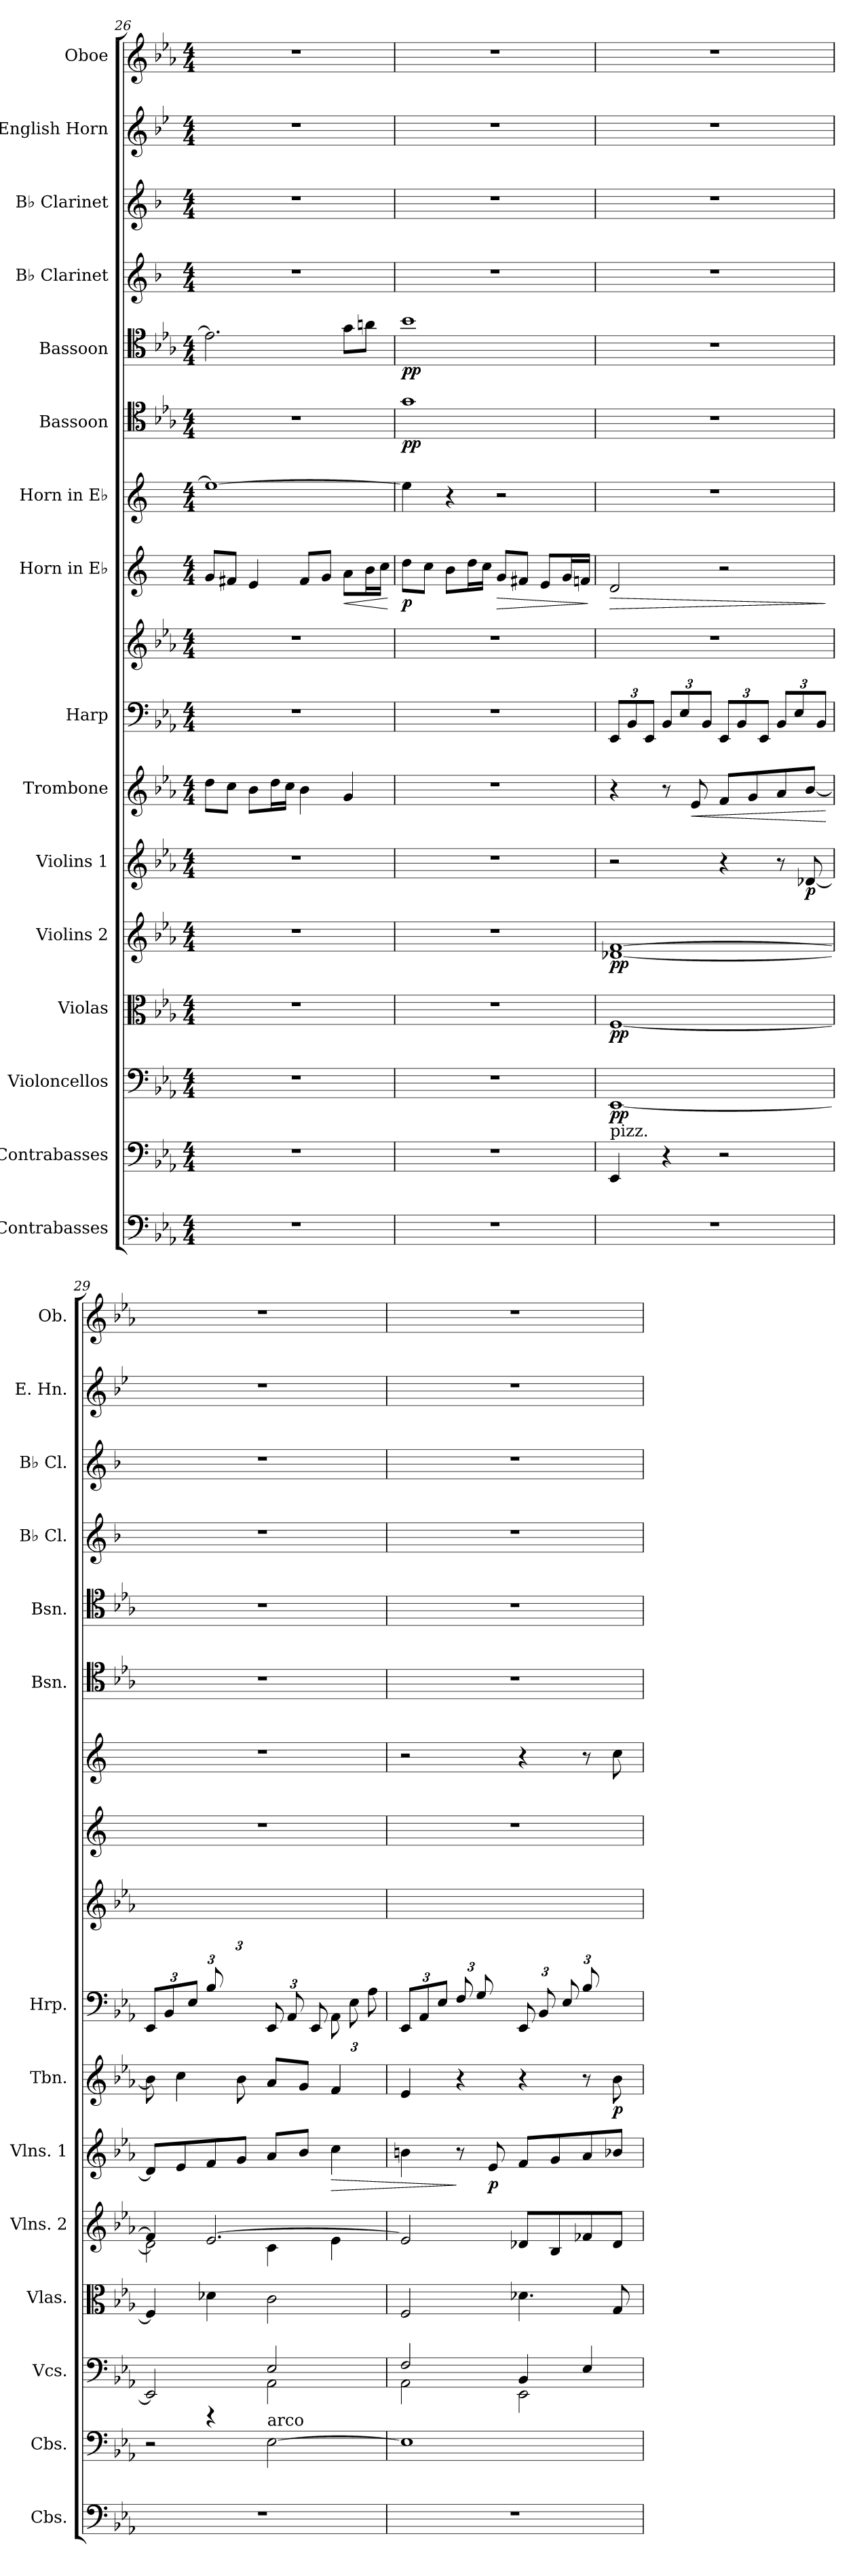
**kern	**kern	**kern	**dynam	**kern	**dynam	**kern	**dynam	**kern	**dynam	**kern	**dynam	**kern	**kern	**kern	**dynam	**kern	**kern	**dynam	**kern	**dynam	**kern	**kern	**kern	**kern
*part16	*part15	*part14	*part14	*part13	*part13	*part12	*part12	*part11	*part11	*part10	*part10	*part9	*part9	*part8	*part8	*part7	*part6	*part6	*part5	*part5	*part4	*part3	*part2	*part1
*staff17	*staff16	*staff15	*staff15	*staff14	*staff14	*staff13	*staff13	*staff12	*staff12	*staff11	*staff11	*staff10	*staff9	*staff8	*staff8	*staff7	*staff6	*staff6	*staff5	*staff5	*staff4	*staff3	*staff2	*staff1
*I"Contrabasses	*I"Contrabasses	*I"Violoncellos	*	*I"Violas	*	*I"Violins 2	*	*I"Violins 1	*	*I"Trombone	*	*I"Harp	*	*I"Horn in E♭	*	*I"Horn in E♭	*I"Bassoon	*	*I"Bassoon	*	*I"B♭ Clarinet	*I"B♭ Clarinet	*I"English Horn	*I"Oboe
*I'Cbs.	*I'Cbs.	*I'Vcs.	*	*I'Vlas.	*	*I'Vlns. 2	*	*I'Vlns. 1	*	*I'Tbn.	*	*I'Hrp.	*	*	*	*	*I'Bsn.	*	*I'Bsn.	*	*I'B♭ Cl.	*I'B♭ Cl.	*I'E. Hn.	*I'Ob.
*clefF4	*clefF4	*clefF4	*	*clefC3	*	*clefG2	*	*clefG2	*	*clefG2	*	*clefF4	*clefG2	*clefG2	*	*clefG2	*clefC4	*	*clefC4	*	*clefG2	*clefG2	*clefG2	*clefG2
*ITrd7c12	*ITrd7c12	*	*	*	*	*	*	*	*	*	*	*	*	*ITrd5c9	*	*ITrd5c9	*	*	*	*	*ITrd1c2	*ITrd1c2	*ITrd4c7	*
*k[b-e-a-]	*k[b-e-a-]	*k[b-e-a-]	*	*k[b-e-a-]	*	*k[b-e-a-]	*	*k[b-e-a-]	*	*k[b-e-a-]	*	*k[b-e-a-]	*k[b-e-a-]	*k[b-e-a-]	*	*k[b-e-a-]	*k[b-e-a-]	*	*k[b-e-a-]	*	*k[b-e-a-]	*k[b-e-a-]	*k[b-e-a-]	*k[b-e-a-]
*M4/4	*M4/4	*M4/4	*	*M4/4	*	*M4/4	*	*M4/4	*	*M4/4	*	*M4/4	*M4/4	*M4/4	*	*M4/4	*M4/4	*	*M4/4	*	*M4/4	*M4/4	*M4/4	*M4/4
=26	=26	=26	=26	=26	=26	=26	=26	=26	=26	=26	=26	=26	=26	=26	=26	=26	=26	=26	=26	=26	=26	=26	=26	=26
*	*	*	*	*	*	*	*	*	*	*	*	*	*	*	*	*	*	*	*	*	*	*	*	*^
1r	1r	1r	.	1r	.	1r	.	1r	.	8dd\L	.	1r	1r	8B-/L	.	1g_	1r	.	2.e-\]	.	1r	1r	1r	1r	2.ryy
.	.	.	.	.	.	.	.	.	.	8cc\J	.	.	.	8An/J	.	.	.	.	.	.	.	.	.	.	.
.	.	.	.	.	.	.	.	.	.	8b-\L	.	.	.	4G/	.	.	.	.	.	.	.	.	.	.	.
.	.	.	.	.	.	.	.	.	.	16dd\L	.	.	.	.	.	.	.	.	.	.	.	.	.	.	.
.	.	.	.	.	.	.	.	.	.	16cc\JJ	.	.	.	.	.	.	.	.	.	.	.	.	.	.	.
.	.	.	.	.	.	.	.	.	.	4b-\	.	.	.	8A/L	.	.	.	.	.	.	.	.	.	.	.
.	.	.	.	.	.	.	.	.	.	.	.	.	.	8B-/J	.	.	.	.	.	.	.	.	.	.	.
*	*	*	*	*	*	*	*	*	*	*	*	*	*	*	*	*	*	*	*	*	*	*	*	*MM50	*
!	!	!	!	!	!	!	!	!	!	!	!	!	!	!	!LO:HP:b	!	!	!	!	!	!	!	!	!	!
.	.	.	.	.	.	.	.	.	.	4g/	.	.	.	8c\L	<	.	.	.	8g\L	.	.	.	.	.	4ryy
.	.	.	.	.	.	.	.	.	.	.	.	.	.	16d\L	.	.	.	.	8an\J	.	.	.	.	.	.
.	.	.	.	.	.	.	.	.	.	.	.	.	.	16e-\JJ	.	.	.	.	.	.	.	.	.	.	.
.	.	.	.	.	.	.	.	.	.	.	.	.	.	.	[	.	.	.	.	.	.	.	.	.	.
*	*	*	*	*	*	*	*	*	*	*	*	*	*	*	*	*	*	*	*	*	*	*	*	*v	*v
=27	=27	=27	=27	=27	=27	=27	=27	=27	=27	=27	=27	=27	=27	=27	=27	=27	=27	=27	=27	=27	=27	=27	=27	=27
*	*	*	*	*	*	*	*	*	*	*	*	*	*	*	*	*	*	*	*	*	*	*	*	*MM48
*	*	*	*	*	*	*	*	*	*	*	*	*	*	*	*	*	*	*	*	*	*	*	*	*^
!	!	!	!	!	!	!	!	!	!	!	!	!	!	!	!LO:DY:b	!	!	!LO:DY:b	!	!LO:DY:b	!	!	!	!	!
*	*	*	*	*	*	*	*	*	*	*	*	*	*	*	*	*	*	*	*	*	*	*	*	*^	*^
1r	1r	1r	.	1r	.	1r	.	1r	.	1r	.	1r	1r	8f\L	p	4g\]	1g	pp	1b-	pp	1r	1r	1r	1r	4ryy	2ryy	2.ryy
.	.	.	.	.	.	.	.	.	.	.	.	.	.	8e-\J	.	.	.	.	.	.	.	.	.	.	.	.	.
*	*	*	*	*	*	*	*	*	*	*	*	*	*	*	*	*	*	*	*	*	*	*	*	*MM46	*	*	*
.	.	.	.	.	.	.	.	.	.	.	.	.	.	8d\L	.	4r	.	.	.	.	.	.	.	.	2.ryy	.	.
.	.	.	.	.	.	.	.	.	.	.	.	.	.	16f\L	.	.	.	.	.	.	.	.	.	.	.	.	.
.	.	.	.	.	.	.	.	.	.	.	.	.	.	16e-\JJ	.	.	.	.	.	.	.	.	.	.	.	.	.
*	*	*	*	*	*	*	*	*	*	*	*	*	*	*	*	*	*	*	*	*	*	*	*	*MM44	*	*	*
!	!	!	!	!	!	!	!	!	!	!	!	!	!	!	!LO:HP:b	!	!	!	!	!	!	!	!	!	!	!	!
.	.	.	.	.	.	.	.	.	.	.	.	.	.	8B-/L	>	2r	.	.	.	.	.	.	.	.	.	2ryy	.
.	.	.	.	.	.	.	.	.	.	.	.	.	.	8An/J	.	.	.	.	.	.	.	.	.	.	.	.	.
*	*	*	*	*	*	*	*	*	*	*	*	*	*	*	*	*	*	*	*	*	*	*	*	*MM42	*	*	*
.	.	.	.	.	.	.	.	.	.	.	.	.	.	8G/L	.	.	.	.	.	.	.	.	.	.	.	.	4ryy
.	.	.	.	.	.	.	.	.	.	.	.	.	.	16B-/L	.	.	.	.	.	.	.	.	.	.	.	.	.
.	.	.	.	.	.	.	.	.	.	.	.	.	.	16A-X/JJ	.	.	.	.	.	.	.	.	.	.	.	.	.
.	.	.	.	.	.	.	.	.	.	.	.	.	.	.	]	.	.	.	.	.	.	.	.	.	.	.	.
*	*	*	*	*	*	*	*	*	*	*	*	*	*	*	*	*	*	*	*	*	*	*	*	*v	*v	*v	*v
!!LO:PB:g=z
=28	=28	=28	=28	=28	=28	=28	=28	=28	=28	=28	=28	=28	=28	=28	=28	=28	=28	=28	=28	=28	=28	=28	=28	=28
*	*	*	*	*	*	*^	*	*	*	*	*	*	*	*	*	*	*	*	*	*	*	*	*	*
!!LO:REH:place=s1:a:B:fs=14:t=4
*	*	*	*	*	*	*	*	*	*	*	*	*	*Xbrackettup	*	*	*	*	*	*	*	*	*	*	*	*
*	*	*	*	*	*	*v	*v	*	*	*	*	*	*	*	*	*	*	*	*	*	*	*	*	*	*
*	*	*	*	*	*	*	*	*	*	*	*	*	*	*	*	*	*	*	*	*	*	*	*	*MM56
*	*	*	*	*	*	*^	*	*	*	*	*	*	*	*	*	*	*	*	*	*	*	*	*	*^
*	*	*	*	*	*	*	*	*	*	*	*	*	*	*	*	*	*	*	*	*	*	*	*	*	*	*^
*	*	*	*	*	*	*	*	*	*	*	*	*	*	*	*	*	*	*	*	*	*	*	*	*	*	*	*^
!	!	!	!	!	!	!	!	!	!	!	!	!	!	!	!	!	!	!	!	!	!	!	!	!	!LO:TX:a:t=Etwas fließender, aber nicht eilen	!	!	!
!	!LO:TX:a:t=pizz.	!	!	!	!	!	!	!	!	!	!	!	!	!	!	!	!	!	!	!	!	!	!	!	!	!	!	!
!	!	!	!LO:DY:b	!	!LO:DY:b	!	!	!LO:DY:b	!	!	!	!	!	!	!	!LO:HP:b	!	!	!	!	!	!	!	!	!	!	!	!
*	*	*	*	*	*	*	*	*	*	*	*	*	*	*	*	*	*	*	*	*	*	*	*	*	*v	*v	*v	*v
1r	4EEE-/	[1EE-	pp	[1F	pp	[1f	[1d-X	pp	2r	.	4r	.	12EE-/L	1r	2F/	>	1r	1r	.	1r	.	1r	1r	1r	1r
.	.	.	.	.	.	.	.	.	.	.	.	.	12BB-/	.	.	.	.	.	.	.	.	.	.	.	.
.	.	.	.	.	.	.	.	.	.	.	.	.	12EE-/J	.	.	.	.	.	.	.	.	.	.	.	.
.	4r	.	.	.	.	.	.	.	.	.	8r	.	12BB-/L	.	.	.	.	.	.	.	.	.	.	.	.
.	.	.	.	.	.	.	.	.	.	.	.	.	12E-/	.	.	.	.	.	.	.	.	.	.	.	.
!	!	!	!	!	!	!	!	!	!	!	!	!LO:HP:b	!	!	!	!	!	!	!	!	!	!	!	!	!
.	.	.	.	.	.	.	.	.	.	.	8e-/	<	.	.	.	.	.	.	.	.	.	.	.	.	.
.	.	.	.	.	.	.	.	.	.	.	.	.	12BB-/J	.	.	.	.	.	.	.	.	.	.	.	.
.	2r	.	.	.	.	.	.	.	4r	.	8f/L	.	12EE-/L	.	2r	.	.	.	.	.	.	.	.	.	.
.	.	.	.	.	.	.	.	.	.	.	.	.	12BB-/	.	.	.	.	.	.	.	.	.	.	.	.
.	.	.	.	.	.	.	.	.	.	.	8g/	.	.	.	.	.	.	.	.	.	.	.	.	.	.
.	.	.	.	.	.	.	.	.	.	.	.	.	12EE-/J	.	.	.	.	.	.	.	.	.	.	.	.
.	.	.	.	.	.	.	.	.	8r	.	8a-/	.	12BB-/L	.	.	.	.	.	.	.	.	.	.	.	.
.	.	.	.	.	.	.	.	.	.	.	.	.	12E-/	.	.	.	.	.	.	.	.	.	.	.	.
!	!	!	!	!	!	!	!	!	!	!LO:DY:b	!	!	!	!	!	!	!	!	!	!	!	!	!	!	!
.	.	.	.	.	.	.	.	.	[8d-X/	p	[8b-/J	.	.	.	.	.	.	.	.	.	.	.	.	.	.
.	.	.	.	.	.	.	.	.	.	.	.	.	12BB-/J	.	.	.	.	.	.	.	.	.	.	.	.
*	*	*	*	*	*	*v	*v	*	*	*	*	*	*	*	*	*	*	*	*	*	*	*	*	*	*
.	.	.	.	.	.	.	.	.	.	.	[	.	.	.	]	.	.	.	.	.	.	.	.	.
=29	=29	=29	=29	=29	=29	=29	=29	=29	=29	=29	=29	=29	=29	=29	=29	=29	=29	=29	=29	=29	=29	=29	=29	=29
*	*	*^	*	*	*	*^	*	*	*	*	*	*	*^	*	*	*	*	*	*	*	*	*	*	*
1r	2r	2EE-/]	4ryy	.	4F/]	.	4f/]	2d-\]	.	8d-/L]	.	8b-\]	.	12EE-/L	1ryy	3ryy	1r	.	1r	1r	.	1r	.	1r	1r	1r	1r
.	.	.	.	.	.	.	.	.	.	.	.	.	.	12BB-/	.	.	.	.	.	.	.	.	.	.	.	.	.
.	.	.	.	.	.	.	.	.	.	8e-/	.	4cc\	.	.	.	.	.	.	.	.	.	.	.	.	.	.	.
.	.	.	.	.	.	.	.	.	.	.	.	.	.	12E-/J	.	.	.	.	.	.	.	.	.	.	.	.	.
.	.	.	4r	.	4d-X\	.	[2.e-/	.	.	8f/	.	.	.	12B-/L	.	.	.	.	.	.	.	.	.	.	.	.	.
.	.	.	.	.	.	.	.	.	.	.	.	.	.	6ryy	.	12d-X\	.	.	.	.	.	.	.	.	.	.	.
.	.	.	.	.	.	.	.	.	.	8g/J	.	8b-\	.	.	.	.	.	.	.	.	.	.	.	.	.	.	.
.	.	.	.	.	.	.	.	.	.	.	.	.	.	.	.	12e-\J	.	.	.	.	.	.	.	.	.	.	.
!	!LO:TX:a:t=arco	!	!	!	!	!	!	!	!	!	!	!	!	!	!	!	!	!	!	!	!	!	!	!	!	!	!
.	[2EE-\	2E-/	2AA-\	.	2c\	.	.	4c\	.	8a-/L	.	8a-/L	.	12EE-/L	.	2ryy	.	.	.	.	.	.	.	.	.	.	.
.	.	.	.	.	.	.	.	.	.	.	.	.	.	12AA-/	.	.	.	.	.	.	.	.	.	.	.	.	.
.	.	.	.	.	.	.	.	.	.	8b-/J	.	8g/J	.	.	.	.	.	.	.	.	.	.	.	.	.	.	.
.	.	.	.	.	.	.	.	.	.	.	.	.	.	12EE-/J	.	.	.	.	.	.	.	.	.	.	.	.	.
!	!	!	!	!	!	!	!	!	!	!	!LO:HP:b	!	!	!	!	!	!	!	!	!	!	!	!	!	!	!	!
.	.	.	.	.	.	.	.	4e-\	.	4cc\	>	4f/	.	12AA-\L	.	.	.	.	.	.	.	.	.	.	.	.	.
.	.	.	.	.	.	.	.	.	.	.	.	.	.	12E-\	.	.	.	.	.	.	.	.	.	.	.	.	.
.	.	.	.	.	.	.	.	.	.	.	.	.	.	12A-\J	.	.	.	.	.	.	.	.	.	.	.	.	.
*	*	*	*	*	*	*	*v	*v	*	*	*	*	*	*	*	*	*	*	*	*	*	*	*	*	*	*	*
=30	=30	=30	=30	=30	=30	=30	=30	=30	=30	=30	=30	=30	=30	=30	=30	=30	=30	=30	=30	=30	=30	=30	=30	=30	=30	=30
1r	1EE-]	2F/	2AA-\	.	2F/	.	2e-/]	.	4bn\	.	4e-/	.	12EE-/L	1ryy	12%5ryy	1r	.	2r	1r	.	1r	.	1r	1r	1r	1r
.	.	.	.	.	.	.	.	.	.	.	.	.	12AA-/	.	.	.	.	.	.	.	.	.	.	.	.	.
.	.	.	.	.	.	.	.	.	.	.	.	.	12E-/J	.	.	.	.	.	.	.	.	.	.	.	.	.
.	.	.	.	.	.	.	.	.	8r	]	4r	.	12F/L	.	.	.	.	.	.	.	.	.	.	.	.	.
.	.	.	.	.	.	.	.	.	.	.	.	.	12G/	.	.	.	.	.	.	.	.	.	.	.	.	.
!	!	!	!	!	!	!	!	!	!	!LO:DY:b	!	!	!	!	!	!	!	!	!	!	!	!	!	!	!	!
.	.	.	.	.	.	.	.	.	8e-/	p	.	.	.	.	.	.	.	.	.	.	.	.	.	.	.	.
.	.	.	.	.	.	.	.	.	.	.	.	.	12ryy	.	12e-\J	.	.	.	.	.	.	.	.	.	.	.
.	.	4BB-/	2EE-\	.	4.d-X\	.	8d-X/L	.	8f/L	.	4r	.	12EE-/L	.	3ryy	.	.	4r	.	.	.	.	.	.	.	.
.	.	.	.	.	.	.	.	.	.	.	.	.	12BB-/	.	.	.	.	.	.	.	.	.	.	.	.	.
.	.	.	.	.	.	.	8B-/	.	8g/	.	.	.	.	.	.	.	.	.	.	.	.	.	.	.	.	.
.	.	.	.	.	.	.	.	.	.	.	.	.	12E-/J	.	.	.	.	.	.	.	.	.	.	.	.	.
.	.	4E-/	.	.	.	.	8f-X/	.	8a-/	.	8r	.	12B-/L	.	.	.	.	8r	.	.	.	.	.	.	.	.
.	.	.	.	.	.	.	.	.	.	.	.	.	6ryy	.	12d-X\	.	.	.	.	.	.	.	.	.	.	.
!	!	!	!	!	!	!	!	!	!	!	!	!LO:DY:b	!	!	!	!	!	!	!	!	!	!	!	!	!	!
.	.	.	.	.	8G/	.	8d-/J	.	8b-X/J	.	8b-\	p	.	.	.	.	.	8e-\	.	.	.	.	.	.	.	.
.	.	.	.	.	.	.	.	.	.	.	.	.	.	.	12f-X\J	.	.	.	.	.	.	.	.	.	.	.
*	*	*v	*v	*	*	*	*	*	*	*	*	*	*	*v	*v	*	*	*	*	*	*	*	*	*	*	*
=	=	=	=	=	=	=	=	=	=	=	=	=	=	=	=	=	=	=	=	=	=	=	=	=
*-	*-	*-	*-	*-	*-	*-	*-	*-	*-	*-	*-	*-	*-	*-	*-	*-	*-	*-	*-	*-	*-	*-	*-	*-
